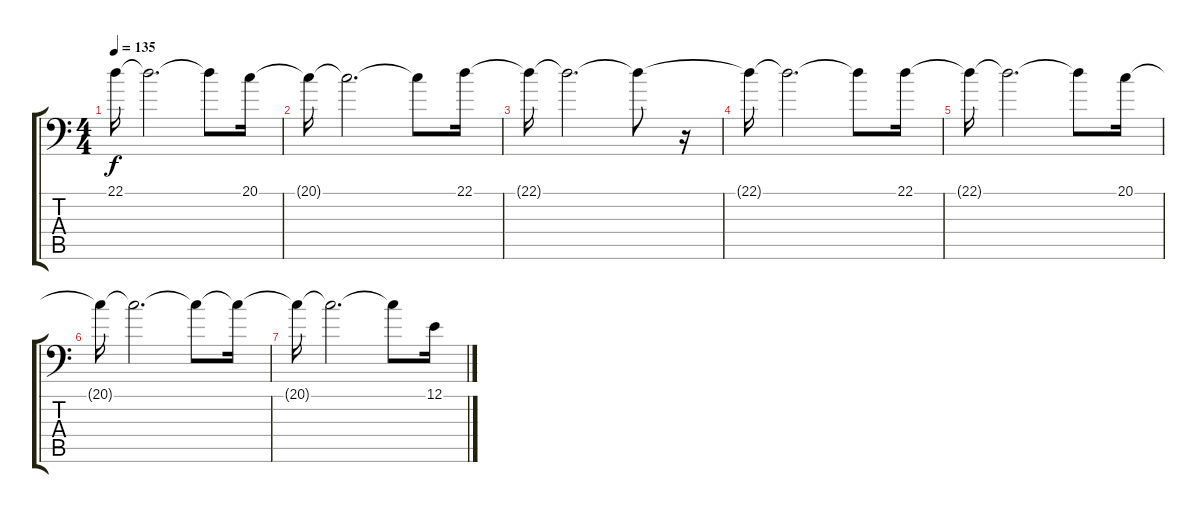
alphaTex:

\track "" {instrument synthstrings2}
\staff {score tabs}
\tuning (E3 B2 G2 D2 A1 E1) {hide}
\ts (4 4)
\tempo 135
\clef f4
\ks c
22.1{t}.16{dy f} 22.1{t}.2{d} 22.1{t}.8 20.1.16 |
20.1{t}.16 20.1{t}.2{d} 20.1{t}.8 22.1.16 |
22.1{t}.16 22.1{t}.2{d} 22.1{t}.8 r.16 |
22.1{t}.16 22.1{t}.2{d} 22.1{t}.8 22.1.16 |
22.1{t}.16 22.1{t}.2{d} 22.1{t}.8 20.1.16 |
20.1{t}.16 20.1{t}.2{d} 20.1{t}.8 20.1{t}.16 |
20.1{t}.16 20.1{t}.2{d} 20.1{t}.8 12.1.16
